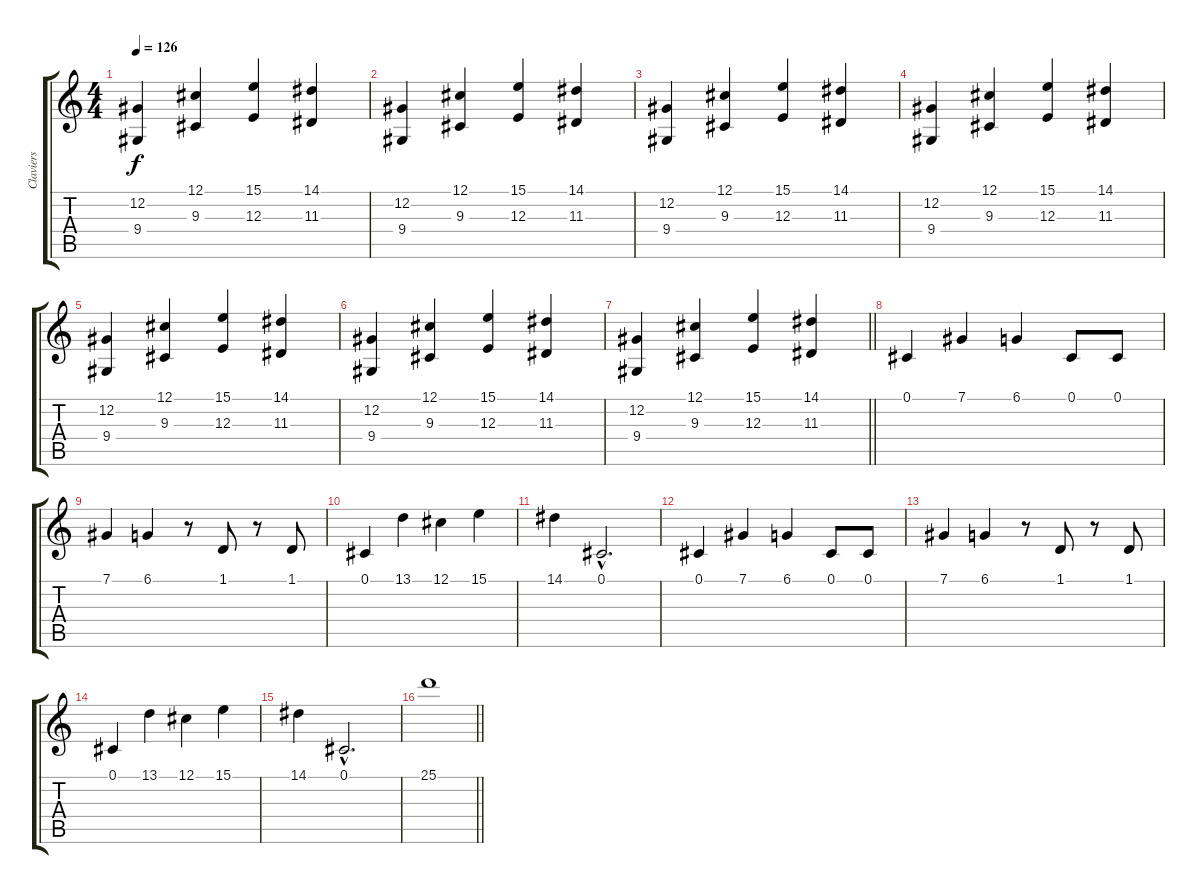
\track ("Claviers" "Claviers") {instrument stringensemble1}
\staff {score tabs}
\tuning (Db4 Ab3 E3 B2 Gb2 Db2) {hide}
\ts (4 4)
\tempo 126
\clef g2
\ks c
(12.2 9.4).4{dy f} (12.1 9.3).4 (15.1 12.3).4 (14.1 11.3).4 |
(12.2 9.4).4 (12.1 9.3).4 (15.1 12.3).4 (14.1 11.3).4 |
(12.2 9.4).4 (12.1 9.3).4 (15.1 12.3).4 (14.1 11.3).4 |
(12.2 9.4).4 (12.1 9.3).4 (15.1 12.3).4 (14.1 11.3).4 |
(12.2 9.4).4 (12.1 9.3).4 (15.1 12.3).4 (14.1 11.3).4 |
(12.2 9.4).4 (12.1 9.3).4 (15.1 12.3).4 (14.1 11.3).4 |
\barLineRight lightlight
(12.2 9.4).4 (12.1 9.3).4 (15.1 12.3).4 (14.1 11.3).4 |
0.1.4 7.1.4 6.1.4 0.1.8 0.1.8 |
7.1.4 6.1.4 r.8 1.1.8 r.8 1.1.8 |
0.1.4 13.1.4 12.1.4 15.1.4 |
14.1.4 0.1{hac}.2{d} |
0.1.4 7.1.4 6.1.4 0.1.8 0.1.8 |
7.1.4 6.1.4 r.8 1.1.8 r.8 1.1.8 |
0.1.4 13.1.4 12.1.4 15.1.4 |
14.1.4 0.1{hac}.2{d} |
\barLineRight lightlight
25.1.1
